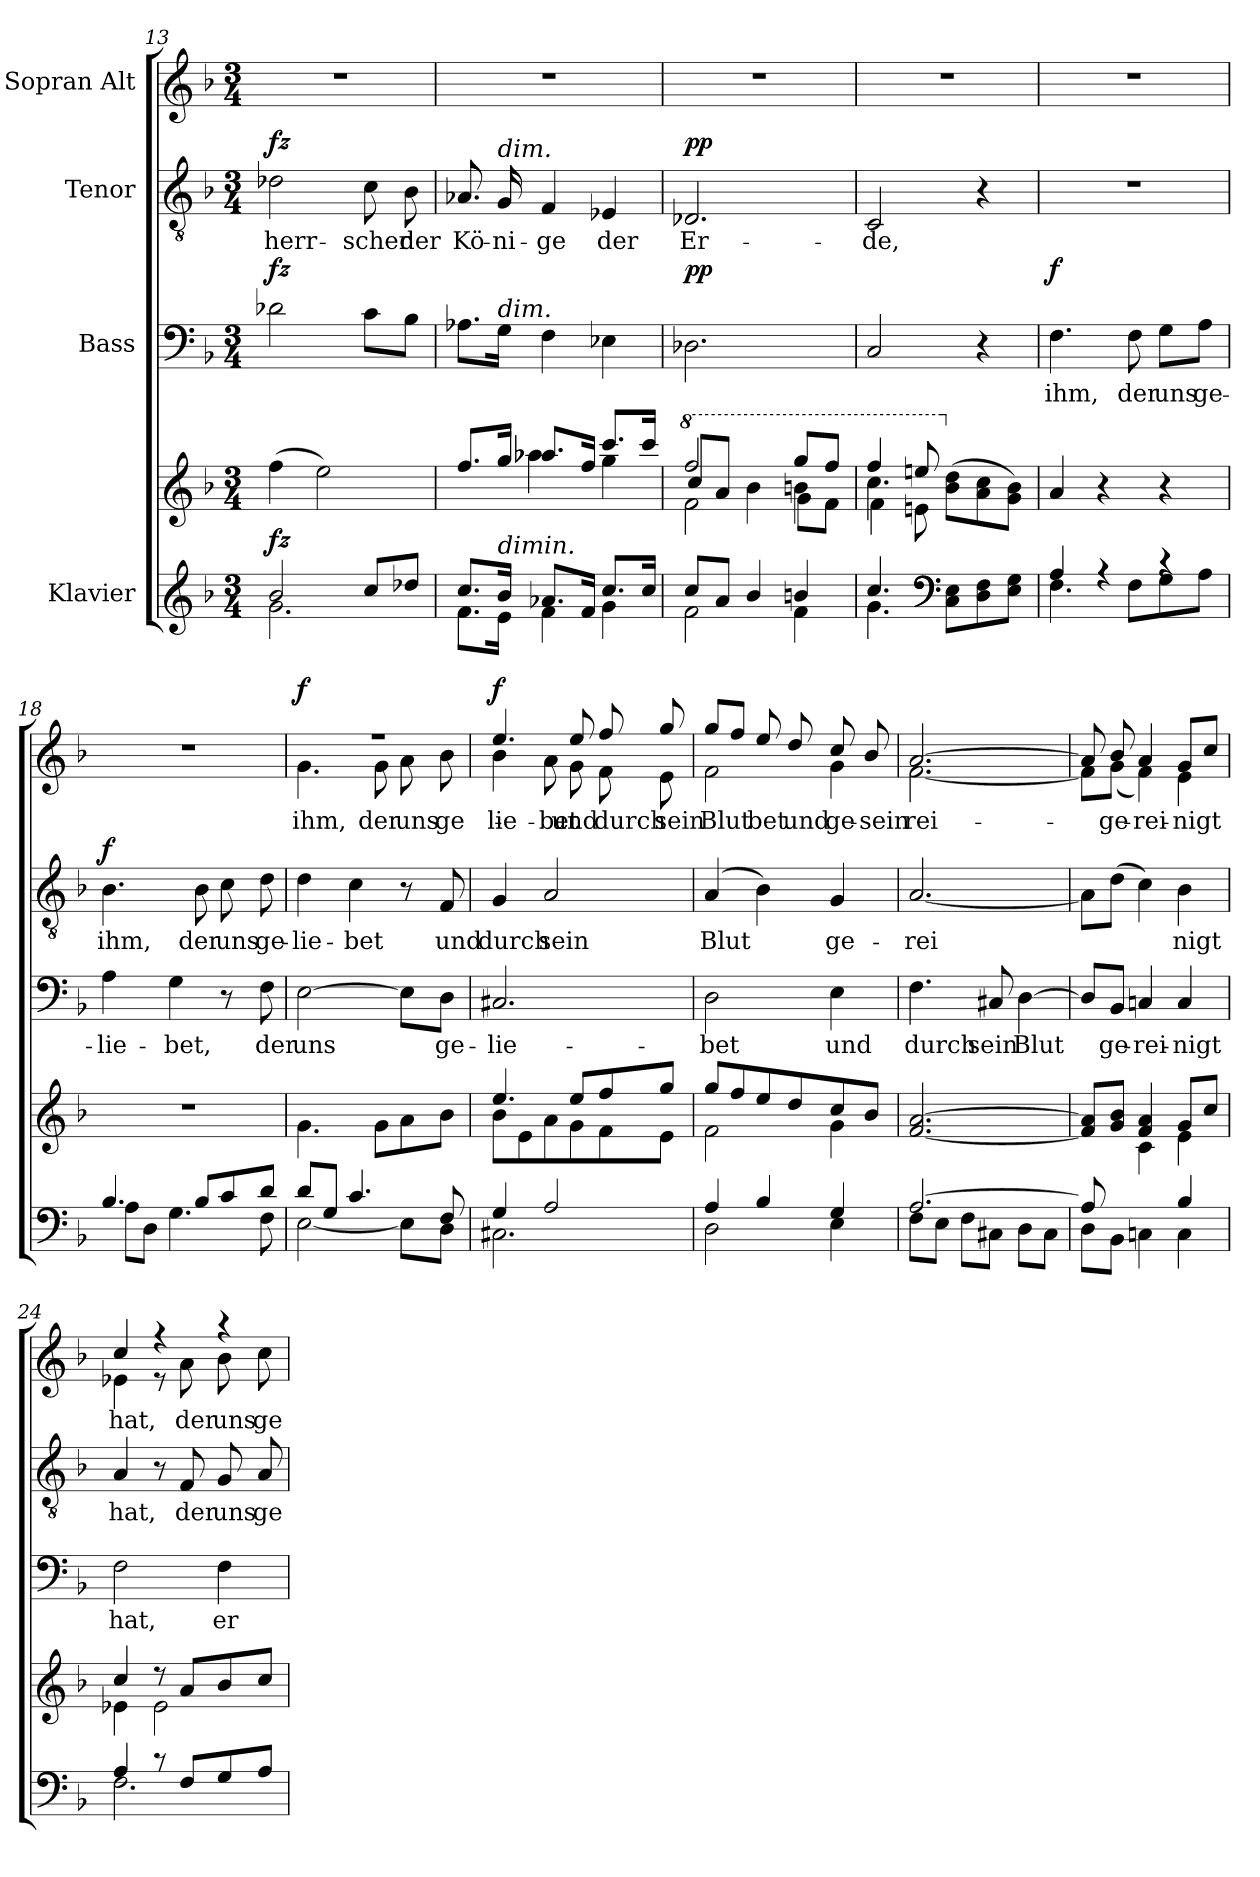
**kern	**kern	**dynam	**kern	**text	**dynam	**kern	**text	**dynam	**kern	**text	**dynam
*part4	*part4	*part4	*part3	*part3	*part3	*part2	*part2	*part2	*part1	*part1	*part1
*staff5	*staff4	*staff4/5	*staff3	*staff3	*staff3	*staff2	*staff2	*staff2	*staff1	*staff1	*staff1
*I"Klavier	*	*	*I"Bass	*	*	*I"Tenor	*	*	*I"Sopran Alt	*	*
*clefG2	*clefG2	*	*clefF4	*	*	*clefGv2	*	*	*clefG2	*	*
*k[b-]	*k[b-]	*	*k[b-]	*	*	*k[b-]	*	*	*k[b-]	*	*
*M3/4	*M3/4	*	*M3/4	*	*	*M3/4	*	*	*M3/4	*	*
=13	=13	=13	=13	=13	=13	=13	=13	=13	=13	=13	=13
*^	*	*	*	*	*	*	*	*	*	*	*
!	!	!	!LO:DY:a=2	!	!	!LO:DY:a	!	!LO:LY:b	!LO:DY:a	!	!	!
2b-/	2.g\	(4ff\	fz	2d-X\	.	fz	2d-X\	-herr-	fz	2.r	.	.
.	.	2ee\)	.	.	.	.	.	.	.	.	.	.
!	!	!	!	!	!	!	!	!LO:LY:b	!	!	!	!
8cc/L	.	.	.	8c\L	.	.	8c\	-scher	.	.	.	.
!	!	!	!	!	!	!	!	!LO:LY:b	!	!	!	!
8dd-X/J	.	.	.	8B-\J	.	.	8B-\	der	.	.	.	.
=14	=14	=14	=14	=14	=14	=14	=14	=14	=14	=14	=14	=14
*	*	*^	*	*	*	*	*	*	*	*	*	*
!	!	!	!	!	!	!	!	!	!LO:LY:b	!	!	!	!
8.cc/L	8.f\L	8.ff/L	4ryy	.	8.A-X\L	.	.	8.A-X/	Kö-	.	2.r	.	.
!	!	!	!	!	!	!	!	!LO:TX:a:i:t=dim.	!	!	!	!	!
!	!	!	!	!	!LO:TX:a:i:t=dim.	!	!	!	!	!	!	!	!
!LO:TX:a:i:t=dimin.	!	!	!	!	!	!	!	!	!	!	!	!	!
!	!	!	!	!	!	!	!	!	!LO:LY:b	!	!	!	!
16b-/Jk	16e\Jk	16gg/Jk	.	.	16G\Jk	.	.	16G/	-ni-	.	.	.	.
!	!	!	!	!	!	!	!	!	!LO:LY:b	!	!	!	!
8.a-X/L	4f\	8.aa-X/L	4aa-\	.	4F\	.	.	4F/	-ge	.	.	.	.
16f/Jk	.	16ff/Jk	.	.	.	.	.	.	.	.	.	.	.
!	!	!	!	!	!	!	!	!	!LO:LY:b	!	!	!	!
8.cc/L	4g\	8.ccc/L	4gg\	.	4E-X\	.	.	4E-X/	der	.	.	.	.
16cc/Jk	.	16ccc/Jk	.	.	.	.	.	.	.	.	.	.	.
*	*	*v	*v	*	*	*	*	*	*	*	*	*	*
=15	=15	=15	=15	=15	=15	=15	=15	=15	=15	=15	=15	=15
*	*	*8va	*	*	*	*	*	*	*	*	*	*
*	*	*^	*	*	*	*	*	*	*	*	*	*
*	*	*	*^	*	*	*	*	*	*	*	*	*	*
!	!	!	!	!	!	!	!	!LO:DY:a	!	!LO:LY:b	!LO:DY:a	!	!	!
8cc/L	2f\	2fff/	8ccc\L	2ff\	.	2.D-X\	.	pp	2.D-X/	Er-	pp	2.r	.	.
8a/J	.	.	8aa/J	.	.	.	.	.	.	.	.	.	.	.
4b-/	.	.	4bb-\	.	.	.	.	.	.	.	.	.	.	.
4bn/	4f\	8ggg/L	4bbn\	8gg\L	.	.	.	.	.	.	.	.	.	.
.	.	8fff/J	.	8ff\J	.	.	.	.	.	.	.	.	.	.
=16	=16	=16	=16	=16	=16	=16	=16	=16	=16	=16	=16	=16	=16	=16
!	!	!	!	!	!	!	!	!	!	!LO:LY:b	!	!	!	!
4.cc/	4.g\	4fff/	4.ccc\	4ff\	.	2C/	.	.	2C/	-de,	.	2.r	.	.
.	.	8eeen/	.	8een\	.	.	.	.	.	.	.	.	.	.
*clefF4	*	*	*	*	*	*	*	*	*	*	*	*	*	*
*	*	*X8va	*	*	*	*	*	*	*	*	*	*	*	*
8C\ 8E\L	4.ryy	(>8b-\ 8dd\L	4.ryy	4.ryy	.	.	.	.	.	.	.	.	.	.
8D\ 8F\	.	8a\ 8cc\	.	.	.	4r	.	.	4r	.	.	.	.	.
8E\ 8G\J	.	8g\ 8b-\J)	.	.	.	.	.	.	.	.	.	.	.	.
*	*	*v	*v	*v	*	*	*	*	*	*	*	*	*	*
!!LO:LB:g=z
=17	=17	=17	=17	=17	=17	=17	=17	=17	=17	=17	=17	=17
!	!	!	!	!	!LO:LY:b	!LO:DY:a	!	!	!	!	!	!
4A/	4.F\	4a/	.	4.F\	ihm,	f	2.r	.	.	2.r	.	.
4rA	.	4r	.	.	.	.	.	.	.	.	.	.
!	!	!	!	!	!LO:LY:b	!	!	!	!	!	!	!
.	8F\L	.	.	8F\	der	.	.	.	.	.	.	.
!	!	!	!	!	!LO:LY:b	!	!	!	!	!	!	!
4rc	8G\	4r	.	8G\L	uns	.	.	.	.	.	.	.
!	!	!	!	!	!LO:LY:b	!	!	!	!	!	!	!
.	8A\J	.	.	8A\J	ge-	.	.	.	.	.	.	.
=18	=18	=18	=18	=18	=18	=18	=18	=18	=18	=18	=18	=18
!	!	!	!	!	!LO:LY:b	!	!	!LO:LY:b	!LO:DY:a	!	!	!
4.B-/	8A\L	2.r	.	4A\	-lie-	.	4.B-\	ihm,	f	2.r	.	.
.	8D\J	.	.	.	.	.	.	.	.	.	.	.
!	!	!	!	!	!LO:LY:b	!	!	!	!	!	!	!
.	4.G\	.	.	4G\	-bet,	.	.	.	.	.	.	.
!	!	!	!	!	!	!	!	!LO:LY:b	!	!	!	!
8B-/L	.	.	.	.	.	.	8B-\	der	.	.	.	.
!	!	!	!	!	!	!	!	!LO:LY:b	!	!	!	!
8c/	.	.	.	8r	.	.	8c\	uns	.	.	.	.
!	!	!	!	!	!LO:LY:b	!	!	!LO:LY:b	!	!	!	!
8d/J	8F\	.	.	8F\	der	.	8d\	ge-	.	.	.	.
=19	=19	=19	=19	=19	=19	=19	=19	=19	=19	=19	=19	=19
*	*	*^	*	*	*	*	*	*	*	*	*	*
!	!	!	!	!	!	!LO:LY:b	!	!	!LO:LY:b	!	!	!LO:LY:b	!LO:DY:a
*	*	*	*	*	*	*	*	*	*	*	*^	*	*
8d/L	[2E\	2.ryy	4.g\	.	[2E\	uns	.	4d\	-lie-	.	2.r	4.g\	ihm,	f
8G/J	.	.	.	.	.	.	.	.	.	.	.	.	.	.
!	!	!	!	!	!	!	!	!	!LO:LY:b	!	!	!	!	!
4.c/	.	.	.	.	.	.	.	4c\	-bet	.	.	.	.	.
!	!	!	!	!	!	!	!	!	!	!	!	!	!LO:LY:b	!
.	.	.	8g\L	.	.	.	.	.	.	.	.	8g\	der	.
!	!	!	!	!	!	!	!	!	!	!	!	!	!LO:LY:b	!
.	8E\L]	.	8a\	.	8E\L]	.	.	8r	.	.	.	8a\	uns	.
!	!	!	!	!	!	!LO:LY:b	!	!	!LO:LY:b	!	!	!	!LO:LY:b	!
8F/	8D\J	.	8b-\J	.	8D\J	ge-	.	8F/	und	.	.	8b-\	ge-	.
=20	=20	=20	=20	=20	=20	=20	=20	=20	=20	=20	=20	=20	=20	=20
!	!	!	!	!	!	!LO:LY:b	!	!	!LO:LY:b	!	!	!	!LO:LY:b	!
!	!	!	!	!	!	!	!	!	!	!	!	!	!LO:LY:b	!LO:DY:a
4G/	2.C#X\	4.ee/	8b-\L	.	2.C#X/	-lie-	.	4G/	durch	.	4.ee/	4b-\	-lie-	f
.	.	.	8e\	.	.	.	.	.	.	.	.	.	.	.
!	!	!	!	!	!	!	!	!	!LO:LY:b	!	!	!	!LO:LY:b	!
2A/	.	.	8a\	.	.	.	.	2A/	sein	.	.	8a\	-bet	.
!	!	!	!	!	!	!	!	!	!	!	!	!	!LO:LY:b	!
!	!	!	!	!	!	!	!	!	!	!	!	!	!LO:LY:b	!
.	.	8ee/L	8g\	.	.	.	.	.	.	.	8ee/	8g\	und	.
!	!	!	!	!	!	!	!	!	!	!	!	!	!LO:LY:b	!
!	!	!	!	!	!	!	!	!	!	!	!	!	!LO:LY:b	!
.	.	8ff/	8f\	.	.	.	.	.	.	.	8ff/	8f\	durch	.
!	!	!	!	!	!	!	!	!	!	!	!	!	!LO:LY:b	!
!	!	!	!	!	!	!	!	!	!	!	!	!	!LO:LY:b	!
.	.	8gg/J	8e\J	.	.	.	.	.	.	.	8gg/	8e\	sein	.
!!LO:PB:g=z	!!
=21	=21	=21	=21	=21	=21	=21	=21	=21	=21	=21	=21	=21	=21	=21
!	!	!	!	!	!	!LO:LY:b	!	!	!LO:LY:b	!	!	!	!LO:LY:b	!
!	!	!	!	!	!	!	!	!	!	!	!	!	!LO:LY:b	!
4A/	2D\	8gg/L	2f\	.	2D\	-bet	.	(4A/	Blut	.	8gg/L	2f\	Blut	.
.	.	8ff/	.	.	.	.	.	.	.	.	8ff/J	.	.	.
!	!	!	!	!	!	!	!	!	!	!	!	!	!LO:LY:b	!
4B-/	.	8ee/	.	.	.	.	.	4B-\)	.	.	8ee/	.	-bet	.
!	!	!	!	!	!	!	!	!	!	!	!	!	!LO:LY:b	!
.	.	8dd/	.	.	.	.	.	.	.	.	8dd/	.	und	.
!	!	!	!	!	!	!LO:LY:b	!	!	!LO:LY:b	!	!	!	!LO:LY:b	!
!	!	!	!	!	!	!	!	!	!	!	!	!	!LO:LY:b	!
4G/	4E\	8cc/	4g\	.	4E\	und	.	4G/	ge-	.	8cc/	4g\	ge-	.
!	!	!	!	!	!	!	!	!	!	!	!	!	!LO:LY:b	!
.	.	8b-/J	.	.	.	.	.	.	.	.	8b-/	.	sein	.
*	*	*v	*v	*	*	*	*	*	*	*	*	*	*	*
=22	=22	=22	=22	=22	=22	=22	=22	=22	=22	=22	=22	=22	=22
!	!	!	!	!	!LO:LY:b	!	!	!LO:LY:b	!	!	!	!LO:LY:b	!
!	!	!	!	!	!	!	!	!	!	!	!	!LO:LY:b	!
[2.A/	8F\L	[2.f/ [2.a/	.	4.F\	durch	.	[2.A/	-rei	.	[2.a/	[2.f\	-rei-	.
.	8E\J	.	.	.	.	.	.	.	.	.	.	.	.
.	8F\L	.	.	.	.	.	.	.	.	.	.	.	.
!	!	!	!	!	!LO:LY:b	!	!	!	!	!	!	!	!
.	8C#X\J	.	.	8C#X/	sein	.	.	.	.	.	.	.	.
!	!	!	!	!	!LO:LY:b	!	!	!	!	!	!	!	!
.	8D\L	.	.	[4D\	Blut	.	.	.	.	.	.	.	.
.	8C#\J	.	.	.	.	.	.	.	.	.	.	.	.
=23	=23	=23	=23	=23	=23	=23	=23	=23	=23	=23	=23	=23	=23
*	*	*^	*	*	*	*	*	*	*	*	*	*	*
*	*	*	*^	*	*	*	*	*	*	*	*	*	*	*
8A/L]	8D\L	8f/] 8a/]L	4ryy	8ryy	.	8D/L]	.	.	8A\L]	.	.	8a/]	8f\L]	.	.
!	!	!	!	!	!	!	!LO:LY:b	!	!	!	!	!	!	!LO:LY:b	!
8ryy	8BB-\J	8g/ 8b-/J	.	8d\J	.	8BB-/J	ge-	.	(8d\J	.	.	8b-/	(8g\J	ge-	.
!	!	!	!	!	!	!	!LO:LY:b	!	!	!	!	!	!	!LO:LY:b	!
4ryy	4Cn\	4f/ 4a/	4c\	2ryy	.	4Cn/	-rei-	.	4c\)	.	.	4a/	4f\)	-rei-	.
!	!	!	!	!	!	!	!LO:LY:b	!	!	!LO:LY:b	!	!	!	!LO:LY:b	!
!	!	!	!	!	!	!	!	!	!	!	!	!	!	!LO:LY:b	!
4B-/	4C\	8g/L	4e\	.	.	4C/	-nigt	.	4B-\	nigt	.	8g/L	4e\	-nigt	.
.	.	8cc/J	.	.	.	.	.	.	.	.	.	8cc/J	.	.	.
*	*	*	*v	*v	*	*	*	*	*	*	*	*	*	*	*
=24	=24	=24	=24	=24	=24	=24	=24	=24	=24	=24	=24	=24	=24	=24
!	!	!	!	!	!	!LO:LY:b	!	!	!LO:LY:b	!	!	!	!LO:LY:b	!
!	!	!	!	!	!	!	!	!	!	!	!	!	!LO:LY:b	!
4A/	2.F\	4cc/	4e-X\	.	2F\	hat,	.	4A/	hat,	.	4cc/	4e-X\	hat,	.
8r	.	8r	2e-\	.	.	.	.	8r	.	.	4r	8r	.	.
!	!	!	!	!	!	!	!	!	!LO:LY:b	!	!	!	!LO:LY:b	!
8F/L	.	8a/L	.	.	.	.	.	8F/	der	.	.	8a\	der	.
!	!	!	!	!	!	!LO:LY:b	!	!	!LO:LY:b	!	!	!	!LO:LY:b	!
8G/	.	8b-/	.	.	4F\	er	.	8G/	uns	.	4r	8b-\	uns	.
!	!	!	!	!	!	!	!	!	!LO:LY:b	!	!	!	!LO:LY:b	!
8A/J	.	8cc/J	.	.	.	.	.	8A/	ge-	.	.	8cc\	ge-	.
*v	*v	*	*	*	*	*	*	*	*	*	*v	*v	*	*
*	*v	*v	*	*	*	*	*	*	*	*	*	*
=	=	=	=	=	=	=	=	=	=	=	=
*-	*-	*-	*-	*-	*-	*-	*-	*-	*-	*-	*-
